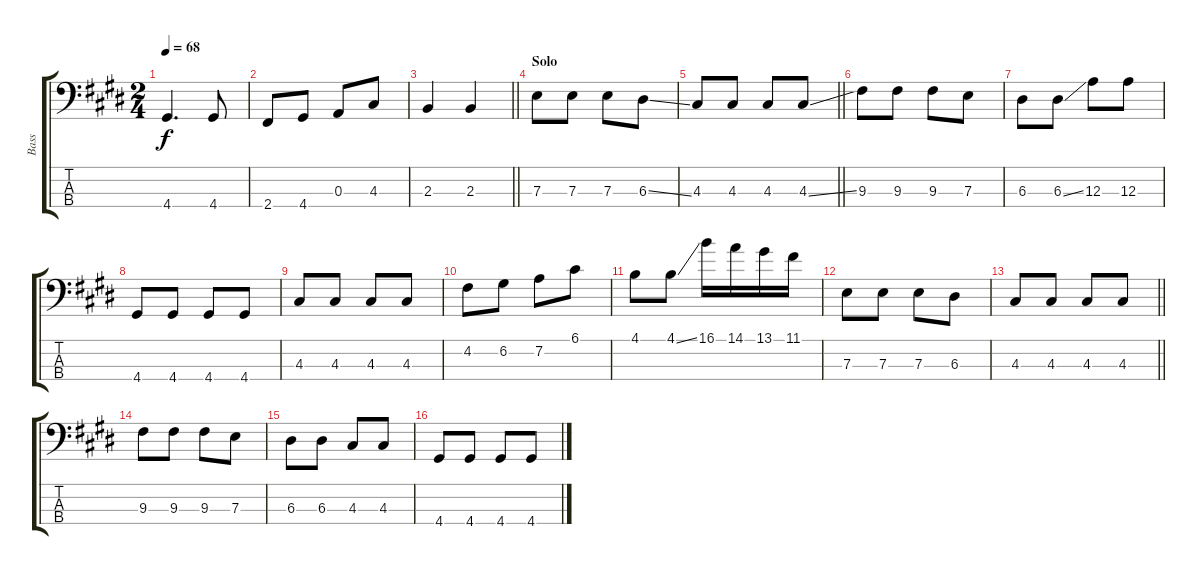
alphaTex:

\track ("Bass" "Bass") {instrument electricbassfinger}
\staff {score tabs}
\tuning (G2 D2 A1 E1) {hide}
\ts (2 4)
\tempo 68
\clef f4
\ks e
4.4.4{d dy f} 4.4.8 |
2.4.8 4.4.8 0.3.8 4.3.8 |
\barLineRight lightlight
2.3.4 2.3.4 |
\section ("" "Solo")
7.3.8 7.3.8 7.3.8 6.3{ss}.8 |
\barLineRight lightlight
4.3.8 4.3.8 4.3.8 4.3{ss}.8 |
9.3.8 9.3.8 9.3.8 7.3.8 |
6.3.8 6.3{ss}.8 12.3.8 12.3.8 |
4.4.8 4.4.8 4.4.8 4.4.8 |
4.3.8 4.3.8 4.3.8 4.3.8 |
4.2.8 6.2.8 7.2.8 6.1.8 |
4.1.8 4.1{ss}.8 16.1.16 14.1.16 13.1.16 11.1.16 |
7.3.8 7.3.8 7.3.8 6.3.8 |
\barLineRight lightlight
4.3.8 4.3.8 4.3.8 4.3.8 |
9.3.8 9.3.8 9.3.8 7.3.8 |
6.3.8 6.3.8 4.3.8 4.3.8 |
4.4.8 4.4.8 4.4.8 4.4.8
